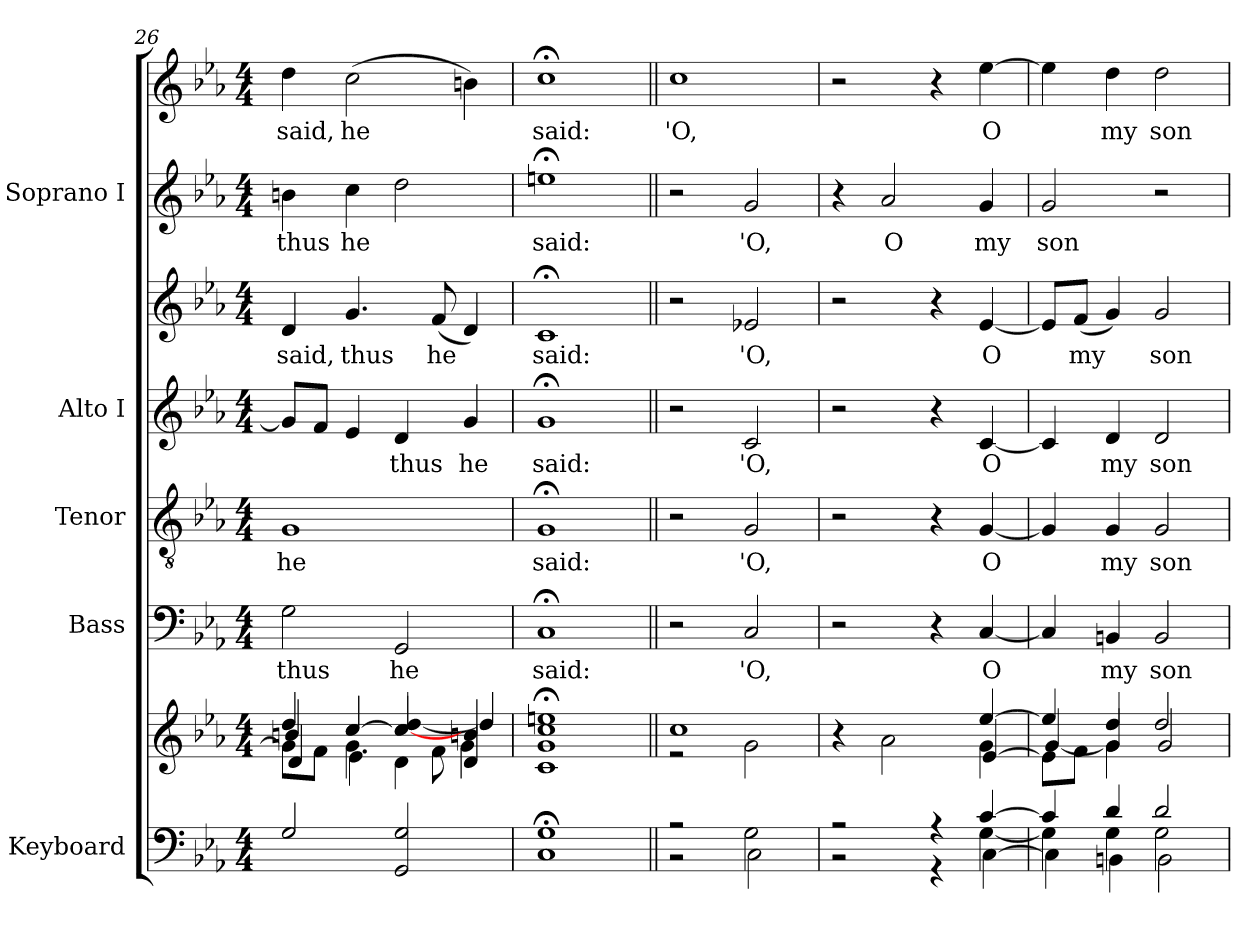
**kern	**kern	**kern	**text	**kern	**text	**kern	**text	**kern	**text	**kern	**text	**kern	**text
*part5	*part5	*part4	*part4	*part3	*part3	*part2	*part2	*part2	*part2	*part1	*part1	*part1	*part1
*staff8	*staff7	*staff6	*staff6	*staff5	*staff5	*staff4	*staff4	*staff3	*staff3	*staff2	*staff2	*staff1	*staff1
*I"Keyboard	*	*I"Bass	*	*I"Tenor	*	*I"Alto I	*	*	*	*I"Soprano I	*	*	*
*	*	*I'B	*	*I'T	*	*I'A	*	*	*	*I'S	*	*	*
*clefF4	*clefG2	*clefF4	*	*clefGv2	*	*clefG2	*	*clefG2	*	*clefG2	*	*clefG2	*
*k[b-e-a-]	*k[b-e-a-]	*k[b-e-a-]	*	*k[b-e-a-]	*	*k[b-e-a-]	*	*k[b-e-a-]	*	*k[b-e-a-]	*	*k[b-e-a-]	*
*E-:	*E-:	*E-:	*	*E-:	*	*E-:	*	*E-:	*	*E-:	*	*E-:	*
*M4/4	*M4/4	*M4/4	*	*M4/4	*	*M4/4	*	*M4/4	*	*M4/4	*	*M4/4	*
=26	=26	=26	=26	=26	=26	=26	=26	=26	=26	=26	=26	=26	=26
*^	*^	*	*	*	*	*	*	*	*	*	*	*	*
*	*	*	*^	*	*	*	*	*	*	*	*	*	*	*	*
*	*	*	*	*^	*	*	*	*	*	*	*	*	*	*	*	*
!	!	!	!	!	!	!	!LO:LY:b	!	!LO:LY:b	!	!	!	!LO:LY:b	!	!LO:LY:b	!	!LO:LY:b
2G	1ryy	4dd/	4bn/	4d	8g\L]	2G	thus	1G	he	8gL]	.	4d	said,	4bn	thus	4dd	said,
.	.	.	.	.	8f\J	.	.	.	.	8fJ	.	.	.	.	.	.	.
!	!	!	!	!	!	!	!	!	!	!	!	!	!LO:LY:b	!	!LO:LY:b	!	!LO:LY:b
.	.	[4cc/	4cc/	4.g\	4e-	.	.	.	.	4e-	.	4.g	thus	4cc	he	(>2cc	he
!	!	!	!	!	!	!	!LO:LY:b	!	!	!	!LO:LY:b	!	!	!	!	!	!
2GG 2G	.	4cc/]	[4cc/ [4dd/	.	4d	2GG	he	.	.	4d	thus	.	.	2dd	.	.	.
!	!	!	!	!	!	!	!	!	!	!	!	!	!LO:LY:b	!	!	!	!
.	.	.	.	8f\	.	.	.	.	.	.	.	(<8f	he	.	.	.	.
!	!	!	!	!	!	!	!	!	!	!	!LO:LY:b	!	!	!	!	!	!
.	.	4bn/	4dd/]	4d	4g	.	.	.	.	4g	he	4d)	.	.	.	4bn)	.
=27	=27	=27	=27	=27	=27	=27	=27	=27	=27	=27	=27	=27	=27	=27	=27	=27	=27
!	!	!	!	!	!	!	!LO:LY:b	!	!LO:LY:b	!	!LO:LY:b	!	!LO:LY:b	!	!LO:LY:b	!	!LO:LY:b
1C; 1G;	1ryy	1cc	1een	1c	1g;<	1C;<	said:	1G;<	said:	1g;<	said:	1c;<	said:	1een;<	said:	1cc;<	said:
=28||	=28||	=28||	=28||	=28||	=28||	=28||	=28||	=28||	=28||	=28||	=28||	=28||	=28||	=28||	=28||	=28||	=28||
*	*^	*	*	*	*	*	*	*	*	*	*	*	*	*	*	*	*
!	!	!	!	!	!	!	!	!	!	!	!	!	!	!	!	!	!	!LO:LY:b
2ryy	2r	2r	1cc	2r	2ryy	2ryy	2r	.	2r	.	2r	.	2r	.	2r	.	1cc	'O,
!	!	!	!	!	!	!	!	!LO:LY:b	!	!LO:LY:b	!	!LO:LY:b	!	!LO:LY:b	!	!LO:LY:b	!	!
2cyy	2G	2C\	.	2g\	2e-Xyy	2ryy	2C	'O,	2G	'O,	2c	'O,	2e-X	'O,	2g	'O,	.	.
=29	=29	=29	=29	=29	=29	=29	=29	=29	=29	=29	=29	=29	=29	=29	=29	=29	=29	=29
2.ryy	2r	2r	2ryy	4r	2ryy	2ryy	2r	.	2r	.	2r	.	2r	.	4r	.	2r	.
!	!	!	!	!	!	!	!	!	!	!	!	!	!	!	!	!LO:LY:b	!	!
.	.	.	.	2a-\	.	.	.	.	.	.	.	.	.	.	2a-	O	.	.
.	4r	4r	4ryy	.	4ryy	4ryy	4r	.	4r	.	4r	.	4r	.	.	.	4r	.
!	!	!	!	!	!	!	!	!LO:LY:b	!	!LO:LY:b	!	!LO:LY:b	!	!LO:LY:b	!	!LO:LY:b	!	!LO:LY:b
[4c	[4G	[4C\	[4ee-/	4g	[4e-	4ryy	[4C	O	[4G	O	[4c	O	[4e-	O	4g	my	[4ee-	O
=30	=30	=30	=30	=30	=30	=30	=30	=30	=30	=30	=30	=30	=30	=30	=30	=30	=30	=30
!	!	!	!	!	!	!	!	!	!	!	!	!	!	!	!	!LO:LY:b	!	!
*	*	*	*	*	*v	*v	*	*	*	*	*	*	*	*	*	*	*	*
4c]	4G]	4C\]	4ee-/]	[4g/	8e-\L]	4C]	.	4G]	.	4c]	.	8e-/L]	.	2g	son	4ee-]	.
!	!	!	!	!	!	!	!	!	!	!	!	!	!LO:LY:b	!	!	!	!
.	.	.	.	.	8f\J	.	.	.	.	.	.	(<8f/J	my	.	.	.	.
!	!	!	!	!	!	!	!LO:LY:b	!	!LO:LY:b	!	!LO:LY:b	!	!	!	!	!	!LO:LY:b
4d	4G	4BBn\	4dd/	4g]	4g	4BBn	my	4G	my	4d	my	4g)	.	.	.	4dd	my
!	!	!	!	!	!	!	!LO:LY:b	!	!LO:LY:b	!	!LO:LY:b	!	!LO:LY:b	!	!	!	!LO:LY:b
2d	2G	2BB\	2dd/	2ryy	2g	2BB	son	2G	son	2d	son	2g	son	2r	.	2dd	son
*v	*v	*v	*	*	*	*	*	*	*	*	*	*	*	*	*	*	*
*	*v	*v	*v	*	*	*	*	*	*	*	*	*	*	*	*
=	=	=	=	=	=	=	=	=	=	=	=	=	=
*-	*-	*-	*-	*-	*-	*-	*-	*-	*-	*-	*-	*-	*-
